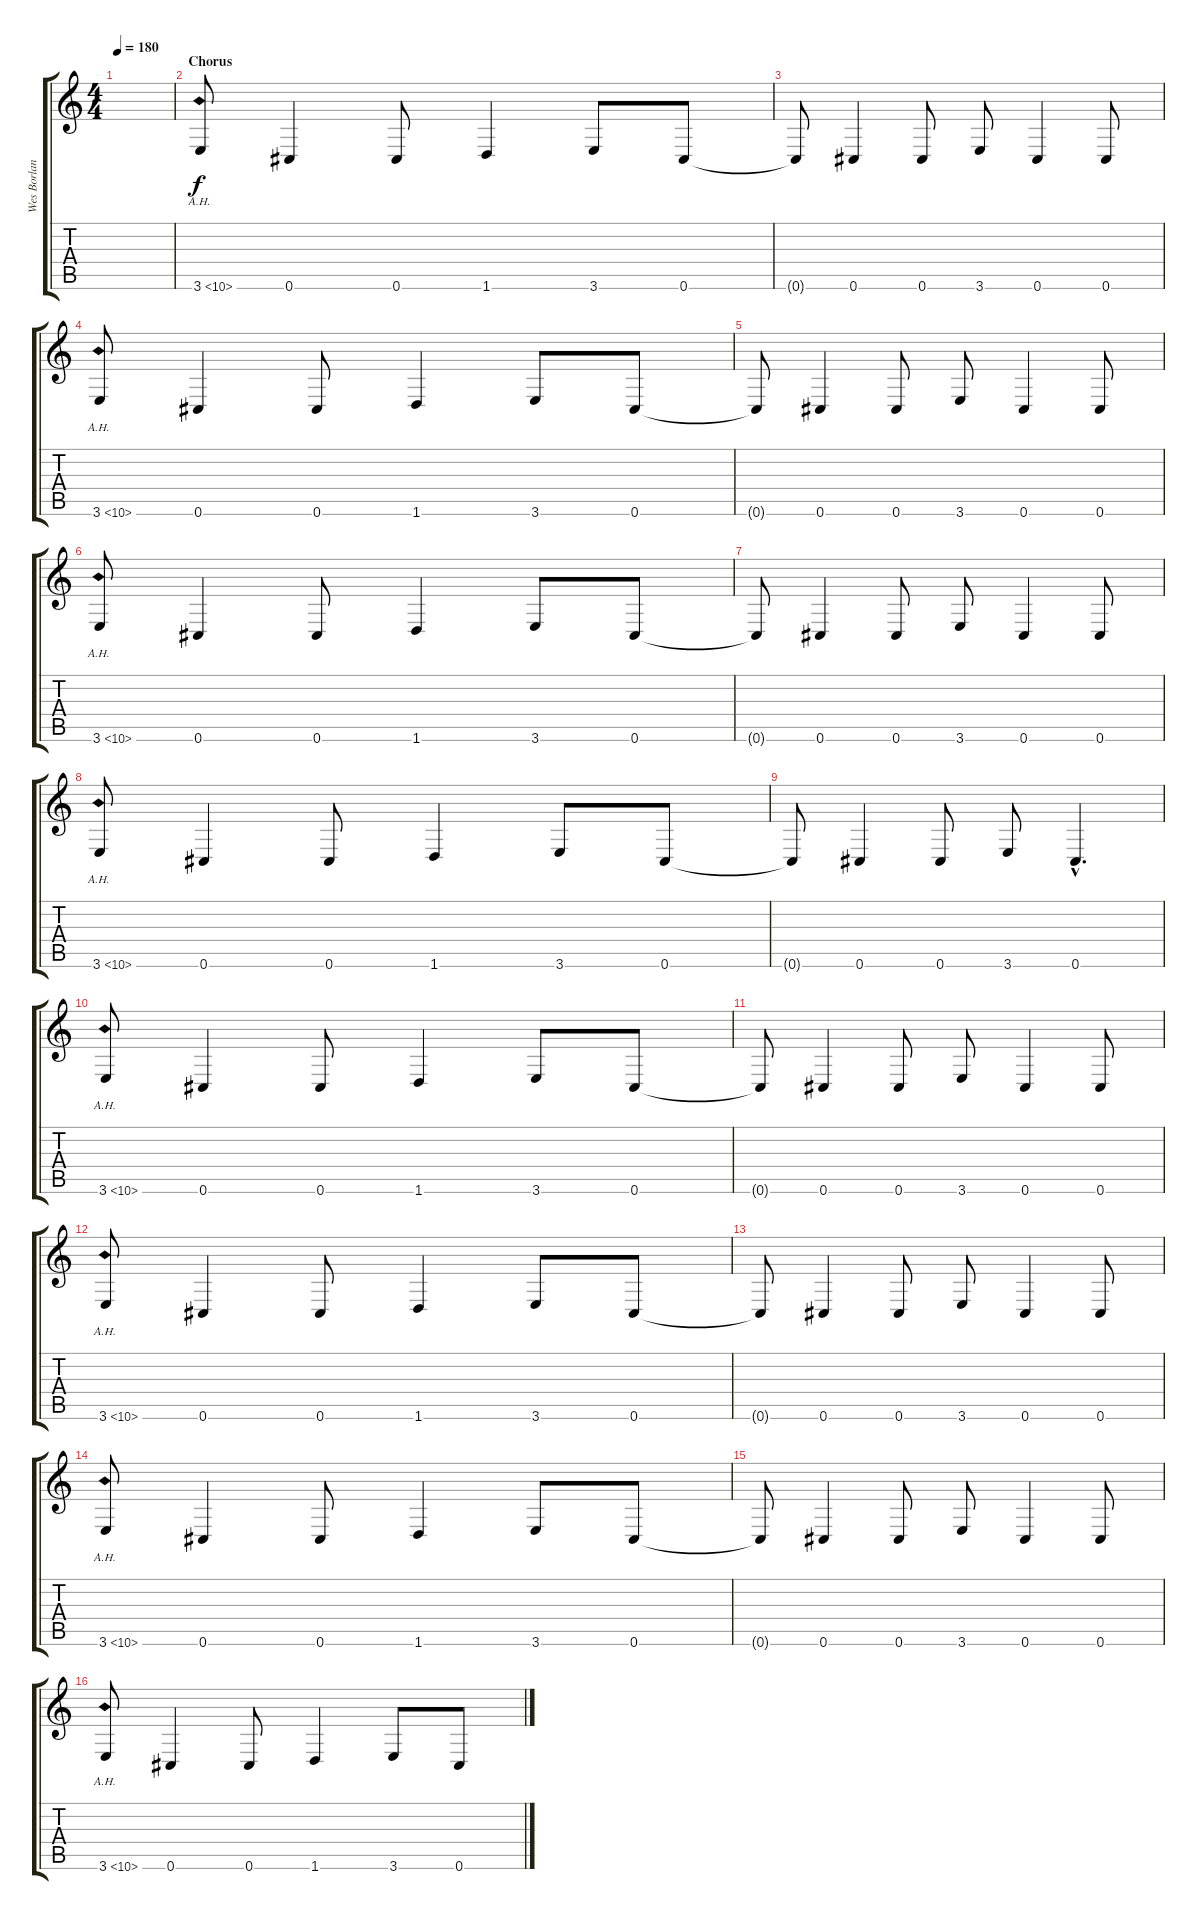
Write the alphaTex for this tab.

\track ("Wes Borland 2" "Wes Borlan") {instrument overdrivenguitar}
\staff {score tabs}
\tuning (Db4 Ab3 E3 B2 Gb2 Db2) {hide}
\ts (4 4)
\tempo 180
\clef g2
\ks c
|
\section ("" "Chorus")
3.6{ah 7}.8{volume 16} 0.6.4{volume 14} 0.6.8 1.6.4 3.6.8 0.6.8 |
0.6{t}.8 0.6.4 0.6.8 3.6.8 0.6.4 0.6.8 |
3.6{ah 7}.8{volume 16} 0.6.4{volume 14} 0.6.8 1.6.4 3.6.8 0.6.8 |
0.6{t}.8 0.6.4 0.6.8 3.6.8 0.6.4 0.6.8 |
3.6{ah 7}.8{volume 16} 0.6.4{volume 14} 0.6.8 1.6.4 3.6.8 0.6.8 |
0.6{t}.8 0.6.4 0.6.8 3.6.8 0.6.4 0.6.8 |
3.6{ah 7}.8{volume 16} 0.6.4{volume 14} 0.6.8 1.6.4 3.6.8 0.6.8 |
0.6{t}.8 0.6.4 0.6.8 3.6.8 0.6{hac}.4{d} |
3.6{ah 7}.8{volume 16} 0.6.4{volume 14} 0.6.8 1.6.4 3.6.8 0.6.8 |
0.6{t}.8 0.6.4 0.6.8 3.6.8 0.6.4 0.6.8 |
3.6{ah 7}.8{volume 16} 0.6.4{volume 14} 0.6.8 1.6.4 3.6.8 0.6.8 |
0.6{t}.8 0.6.4 0.6.8 3.6.8 0.6.4 0.6.8 |
3.6{ah 7}.8{volume 16} 0.6.4{volume 14} 0.6.8 1.6.4 3.6.8 0.6.8 |
0.6{t}.8 0.6.4 0.6.8 3.6.8 0.6.4 0.6.8 |
3.6{ah 7}.8{volume 16} 0.6.4{volume 14} 0.6.8 1.6.4 3.6.8 0.6.8
